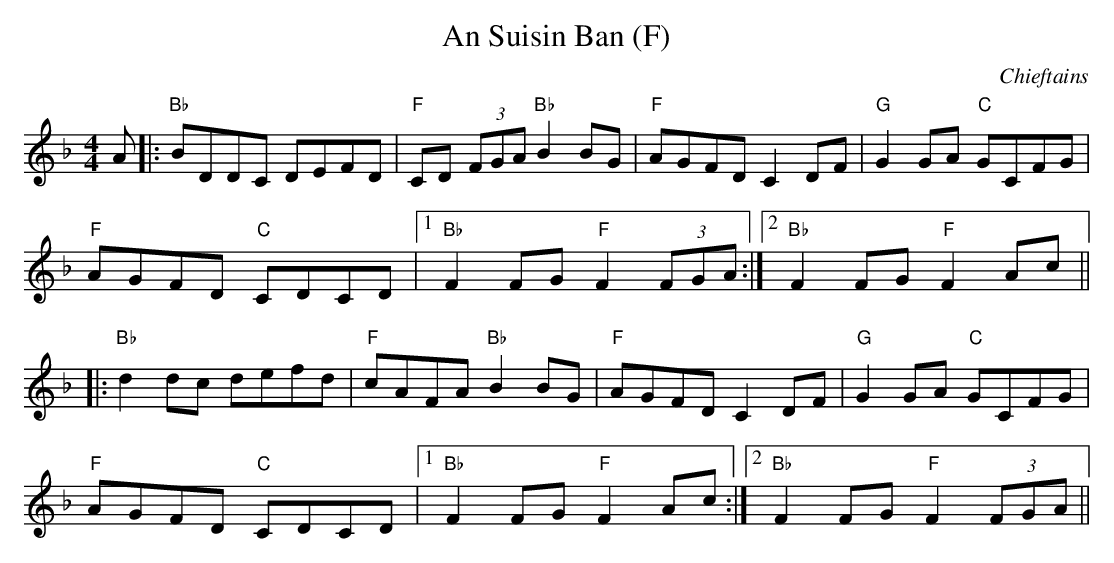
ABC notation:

X:1
T:An Suisin Ban (F)
C:Chieftains
M:4/4
K:F
A|:"Bb"BDDC DEFD|"F"CD (3FGA "Bb"B2 BG|"F"AGFD C2 DF|"G"G2 GA "C"GCFG|
"F"AGFD "C"CDCD|1"Bb"F2 FG "F"F2 (3FGA:|2"Bb"F2 FG "F"F2 Ac||
|:"Bb"d2 dc defd|"F"cAFA "Bb"B2 BG|"F"AGFD C2 DF|"G"G2 GA "C"GCFG|
"F"AGFD "C"CDCD|1"Bb"F2 FG "F"F2 Ac:|2"Bb"F2 FG "F"F2 (3FGA||
